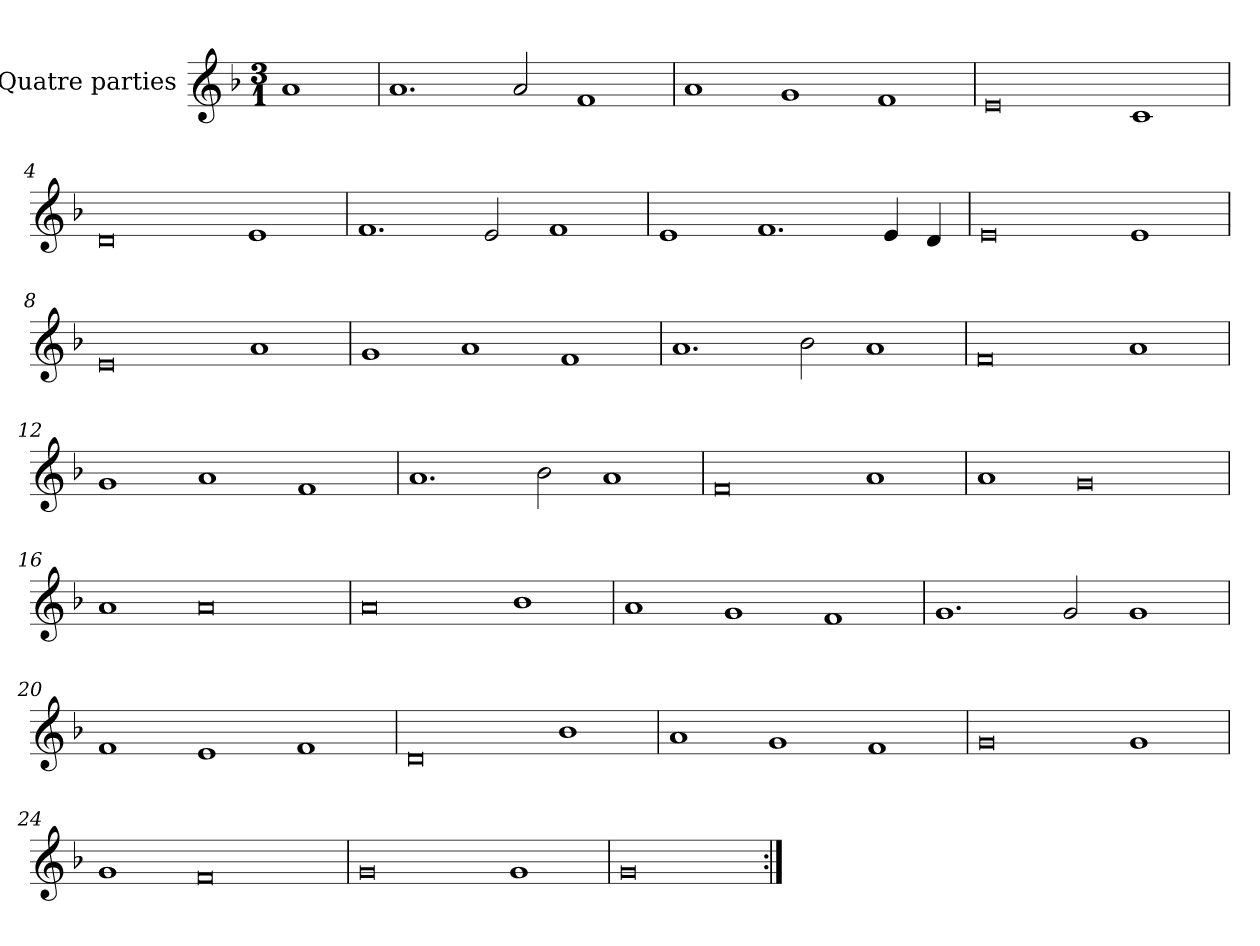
**kern
*part1
*staff1
*I"Quatre parties
*clefG2
*k[b-]
*M3/1
*MM360
=
1a
=1
1.a
2a/
1f
=2
1a
1g
1f
=3
0e
1c
=4
0d
1e
=5
1.f
2e/
1f
=6
1e
1.f
4e/
4d/
=7
0e
1e
=8
0e
1a
=9
1g
1a
1f
=10
1.a
2b-\
1a
=11
0f
1a
=12
1g
1a
1f
=13
1.a
2b-\
1a
=14
0f
1a
=15
1a
0g
=16
1a
0a
=17
0a
1b-
=18
1a
1g
1f
=19
1.g
2g/
1g
=20
1f
1e
1f
=21
0d
1b-
=22
1a
1g
1f
=23
0g
1g
=24
1g
0f
=25
0g
1g
=26
0g
=:|!
*-
